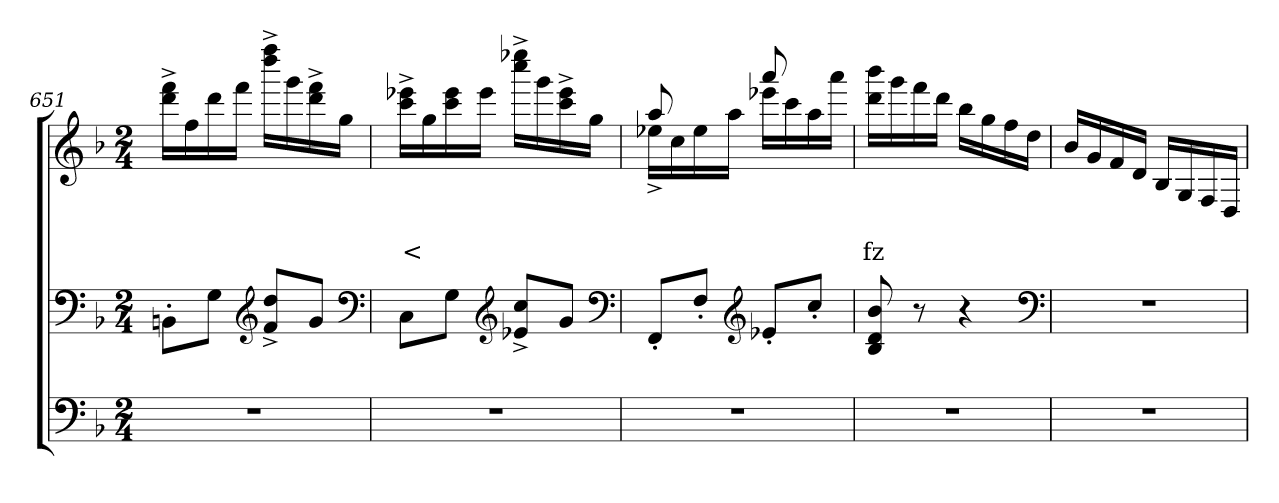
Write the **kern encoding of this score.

**kern	**kern	**kern	**text	**text
*part3	*part2	*part1	*part1	*part1
*staff3	*staff2	*staff1	*staff1	*staff1
*clefF4	*clefF4	*clefG2	*	*
*k[b-]	*k[b-]	*k[b-]	*	*
*M2/4	*M2/4	*M2/4	*	*
=651	=651	=651	=651	=651
2r	8BBn'>L	16fff^> 16ddd^>LL	.	.
.	.	16ff	.	.
.	8GJ	16ddd	.	.
.	.	16fffJJ	.	.
*	*clefG2	*	*	*
.	8dd^> 8f^>L	16ffff^> 16dddd^>LL	.	.
.	.	16ggg	.	.
.	8gJ	16fff^> 16ddd^>	.	.
.	.	16ggJJ	.	.
*	*clefF4	*	*	*
=652	=652	=652	=652	=652
2r	8CL	16eee-X^> 16ccc^>LL	.	<
.	.	16gg	.	.
.	8GJ	16eee- 16ccc	.	.
.	.	16eee-JJ	.	.
*	*clefG2	*	*	*
.	8cc^> 8e-X^>L	16eeee-^> 16cccc^>LL	.	.
.	.	16ggg	.	.
.	8gJ	16eee-^> 16ccc^>	.	.
.	.	16ggJJ	.	.
*	*clefF4	*	*	*
=653	=653	=653	=653	=653
*	*	*^	*	*
2r	8FF'>L	8aa	16ee-X^>LL	.	.
.	.	.	16cc	.	.
.	8F'>J	8ryy	16ee-	.	.
.	.	.	16aaJJ	.	.
*	*clefG2	*	*	*	*
.	8e-X'>L	8aaa	16eee-LL	.	.
.	.	.	16ccc	.	.
.	8cc'>J	8ryy	16aa	.	.
.	.	.	16aaaJJ	.	.
*	*	*v	*v	*	*
=654	=654	=654	=654	=654
2r	8b- 8d 8B-	16bbb- 16dddLL	.	fz
.	.	16ggg	.	.
.	8r	16fff	.	.
.	.	16dddJJ	.	.
.	4r	16bb-LL	.	.
.	.	16gg	.	.
.	.	16ff	.	.
.	.	16ddJJ	.	.
*	*clefF4	*	*	*
=655	=655	=655	=655	=655
2r	2r	16b-LL	.	.
.	.	16g	.	.
.	.	16f	.	.
.	.	16dJJ	.	.
.	.	16B-LL	.	.
.	.	16G	.	.
.	.	16F	.	.
.	.	16DJJ	.	.
=	=	=	=	=
*-	*-	*-	*-	*-
